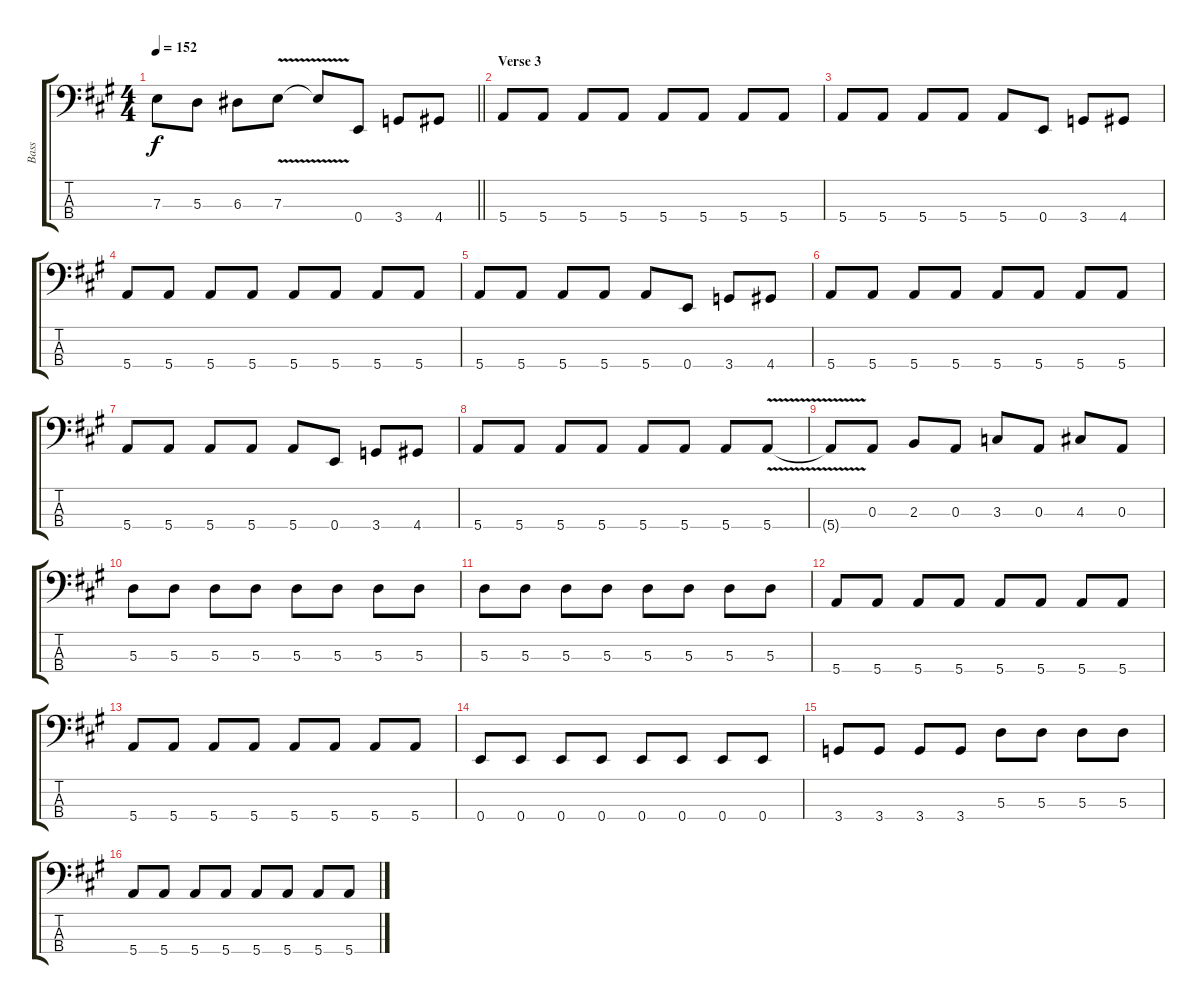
\track ("Bass" "Bass") {instrument electricbassfinger}
\staff {score tabs}
\tuning (G2 D2 A1 E1) {hide}
\ts (4 4)
\tempo 152
\clef f4
\barLineRight lightlight
\ks a
7.3.8{dy f} 5.3.8 6.3.8 7.3{v}.8 7.3{t}.8 0.4.8 3.4.8 4.4.8 |
\section ("" "Verse 3")
5.4.8 5.4.8 5.4.8 5.4.8 5.4.8 5.4.8 5.4.8 5.4.8 |
5.4.8 5.4.8 5.4.8 5.4.8 5.4.8 0.4.8 3.4.8 4.4.8 |
5.4.8 5.4.8 5.4.8 5.4.8 5.4.8 5.4.8 5.4.8 5.4.8 |
5.4.8 5.4.8 5.4.8 5.4.8 5.4.8 0.4.8 3.4.8 4.4.8 |
5.4.8 5.4.8 5.4.8 5.4.8 5.4.8 5.4.8 5.4.8 5.4.8 |
5.4.8 5.4.8 5.4.8 5.4.8 5.4.8 0.4.8 3.4.8 4.4.8 |
5.4.8 5.4.8 5.4.8 5.4.8 5.4.8 5.4.8 5.4.8 5.4{v}.8 |
5.4{t}.8 0.3.8 2.3.8 0.3.8 3.3.8 0.3.8 4.3.8 0.3.8 |
5.3.8 5.3.8 5.3.8 5.3.8 5.3.8 5.3.8 5.3.8 5.3.8 |
5.3.8 5.3.8 5.3.8 5.3.8 5.3.8 5.3.8 5.3.8 5.3.8 |
5.4.8 5.4.8 5.4.8 5.4.8 5.4.8 5.4.8 5.4.8 5.4.8 |
5.4.8 5.4.8 5.4.8 5.4.8 5.4.8 5.4.8 5.4.8 5.4.8 |
0.4.8 0.4.8 0.4.8 0.4.8 0.4.8 0.4.8 0.4.8 0.4.8 |
3.4.8 3.4.8 3.4.8 3.4.8 5.3.8 5.3.8 5.3.8 5.3.8 |
5.4.8 5.4.8 5.4.8 5.4.8 5.4.8 5.4.8 5.4.8 5.4.8
